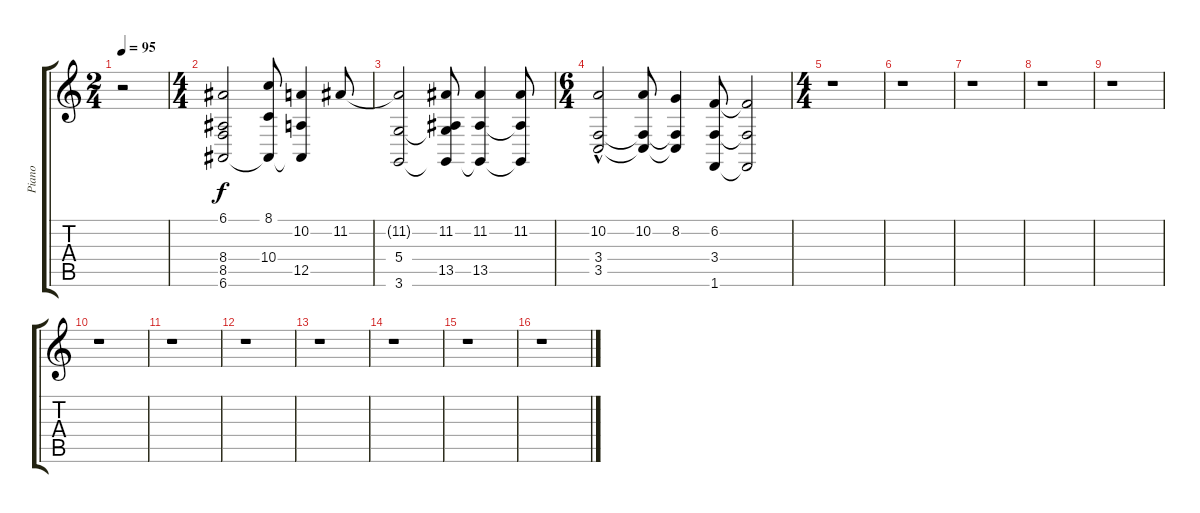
\track ("Piano" "Piano") {instrument acousticgrandpiano}
\staff {score tabs}
\tuning (E4 B3 G3 D3 A2 E2) {hide}
\ts (2 4)
\tempo 95
\clef g2
\ks c
r.2{dy f instrument acousticgrandpiano} |
\ts (4 4)
(6.1 8.4 8.5 6.6).2 (8.1 10.4 6.6{t}).8 (10.2 12.5 6.6{t}).4 11.2.8 |
(11.2{t} 5.4 3.6).2 (11.2 5.4{t} 13.5 3.6{t}).8 (11.2 13.5 3.6{t}).4 (11.2 13.5{t} 3.6{t}).8 |
\ts (6 4)
(10.2{hac} 3.4 3.5).2 (10.2 3.4{t} 3.5{t}).8 (8.2 3.4{t} 3.5{t}).4 (6.2 3.4 1.6).8 (6.2{t} 3.4{t} 1.6{t}).2 |
\ts (4 4)
r.1 |
r.1 |
r.1 |
r.1 |
r.1 |
r.1 |
r.1 |
r.1 |
r.1 |
r.1 |
r.1 |
r.1
